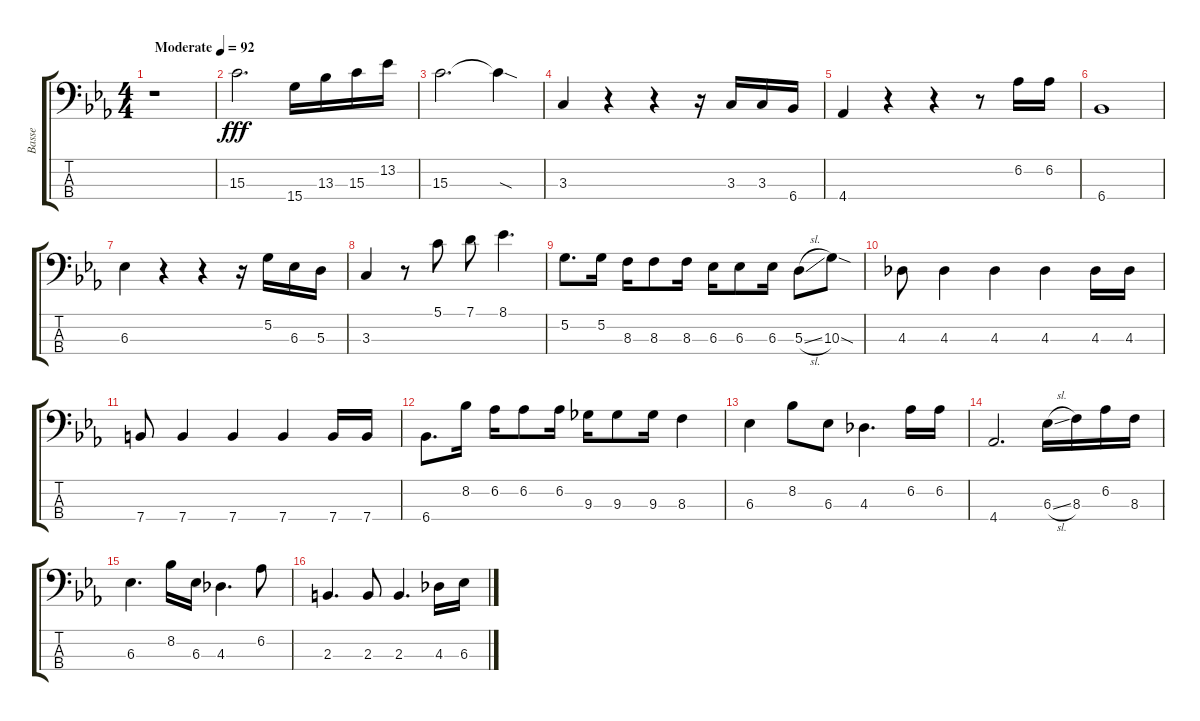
\track ("Basse" "Basse") {instrument electricbassfinger}
\staff {score tabs}
\tuning (G2 D2 A1 E1) {hide}
\ts (4 4)
\tempo (92 "Moderate")
\clef f4
\ks eb
r.1{dy fff instrument electricbassfinger} |
15.3.2{d} 15.4.16 13.3.16 15.3.16 13.2.16 |
15.3.2{d} 15.3{sod t}.4 |
3.3.4 r.4 r.4 r.16 3.3.16 3.3.16 6.4.16 |
4.4.4 r.4 r.4 r.8 6.2.16 6.2.16 |
6.4.1 |
6.3.4 r.4 r.4 r.16 5.2.16 6.3.16 5.3.16 |
3.3.4 r.8 5.1.8 7.1.8 8.1.4{d} |
5.2.8{d} 5.2.16 8.3.16 8.3.8 8.3.16 6.3.16 6.3.8 6.3.16 5.3{sl}.8 10.3{sod}.8 |
4.3.8 4.3.4 4.3.4 4.3.4 4.3.16 4.3.16 |
7.4.8 7.4.4 7.4.4 7.4.4 7.4.16 7.4.16 |
6.4.8{d} 8.2.16 6.2.16 6.2.8 6.2.16 9.3.16 9.3.8 9.3.16 8.3.4 |
6.3.4 8.2.8 6.3.8 4.3.4{d} 6.2.16 6.2.16 |
4.4.2{d} 6.3{sl}.16 8.3.16 6.2.16 8.3.16 |
6.3.4{d} 8.2.16 6.3.16 4.3.4{d} 6.2.8 |
2.3.4{d} 2.3.8 2.3.4{d} 4.3.16 6.3.16
